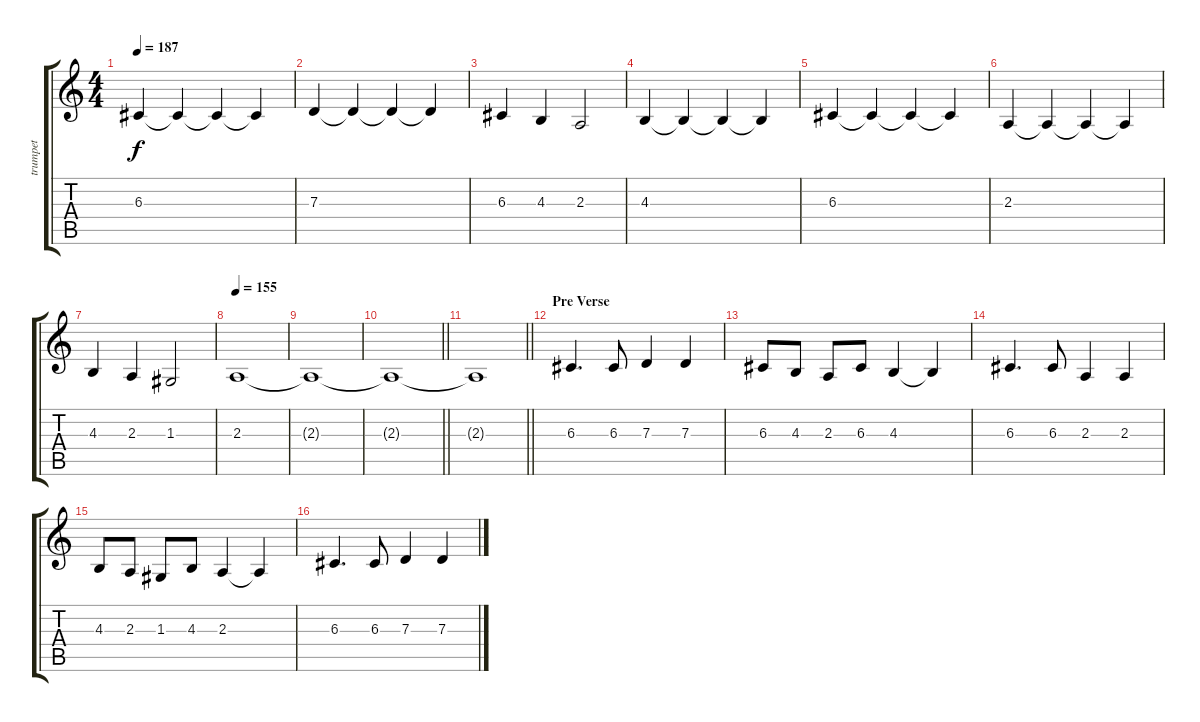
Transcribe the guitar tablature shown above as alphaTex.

\track ("trumpet" "trumpet") {instrument tuba}
\staff {score tabs}
\tuning (E4 B3 G3 D3 A2 E2) {hide}
\ts (4 4)
\tempo 187
\clef g2
\ks c
6.3.4{dy f} 6.3{t}.4 6.3{t}.4 6.3{t}.4 |
7.3.4 7.3{t}.4 7.3{t}.4 7.3{t}.4 |
6.3.4 4.3.4 2.3.2 |
4.3.4 4.3{t}.4 4.3{t}.4 4.3{t}.4 |
6.3.4 6.3{t}.4 6.3{t}.4 6.3{t}.4 |
2.3.4 2.3{t}.4 2.3{t}.4 2.3{t}.4 |
4.3.4 2.3.4 1.3.2 |
\tempo 155
2.3.1 |
2.3{t}.1 |
\barLineRight lightlight
2.3{t}.1 |
\barLineRight lightlight
2.3{t}.1 |
\section ("" "Pre Verse")
6.3.4{d} 6.3.8 7.3.4 7.3.4 |
6.3.8 4.3.8 2.3.8 6.3.8 4.3.4 4.3{t}.4 |
6.3.4{d} 6.3.8 2.3.4 2.3.4 |
4.3.8 2.3.8 1.3.8 4.3.8 2.3.4 2.3{t}.4 |
6.3.4{d} 6.3.8 7.3.4 7.3.4
